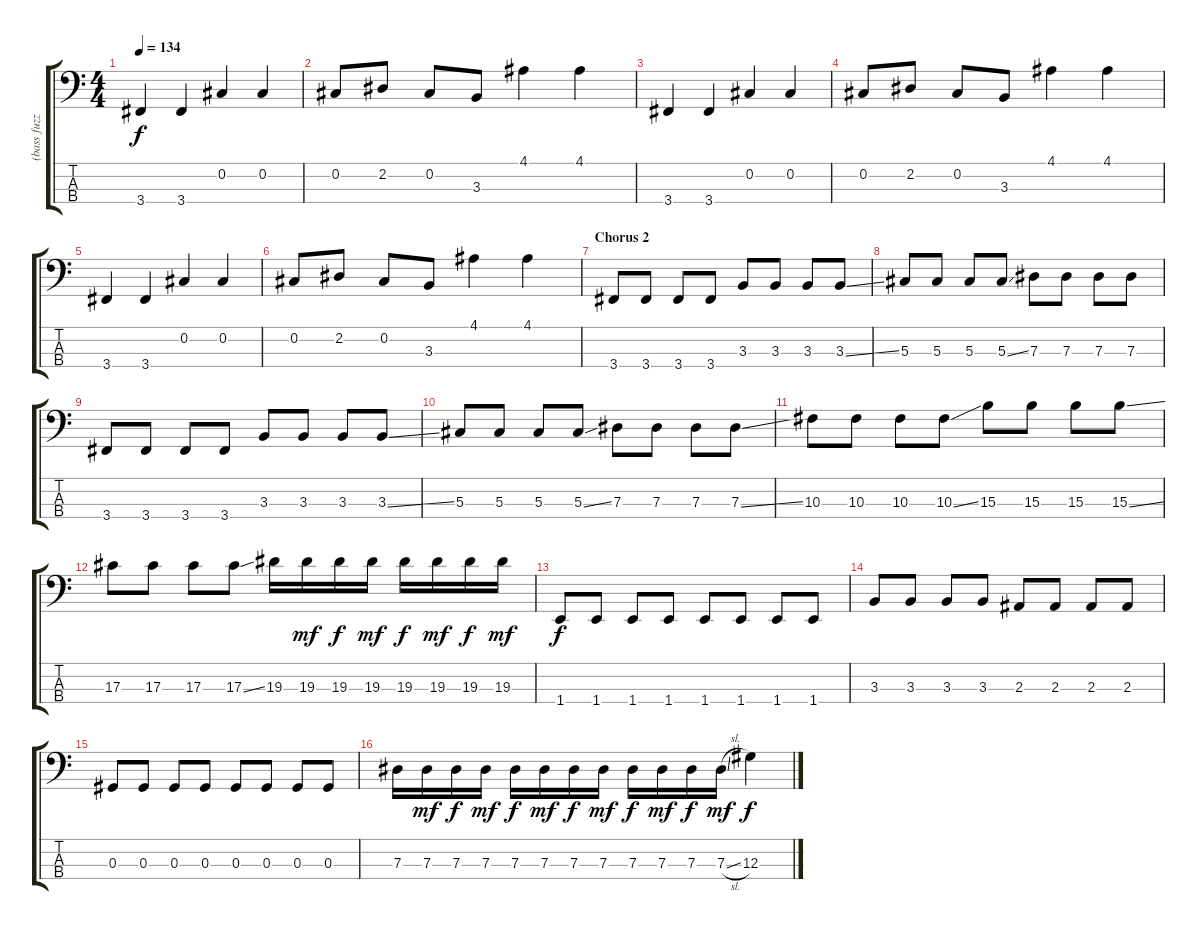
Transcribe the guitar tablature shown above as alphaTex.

\track ("(bass fuzz)" "(bass fuzz") {instrument distortionguitar}
\staff {score tabs}
\tuning (Gb2 Db2 Ab1 Eb1) {hide}
\ts (4 4)
\tempo 134
\clef f4
\ks c
3.4.4{dy f} 3.4.4 0.2.4 0.2.4 |
0.2.8 2.2.8 0.2.8 3.3.8 4.1.4 4.1.4 |
3.4.4 3.4.4 0.2.4 0.2.4 |
0.2.8 2.2.8 0.2.8 3.3.8 4.1.4 4.1.4 |
3.4.4 3.4.4 0.2.4 0.2.4 |
0.2.8 2.2.8 0.2.8 3.3.8 4.1.4 4.1.4 |
\section ("" "Chorus 2")
3.4.8 3.4.8 3.4.8 3.4.8 3.3.8 3.3.8 3.3.8 3.3{ss}.8 |
5.3.8 5.3.8 5.3.8 5.3{ss}.8 7.3.8 7.3.8 7.3.8 7.3.8 |
3.4.8 3.4.8 3.4.8 3.4.8 3.3.8 3.3.8 3.3.8 3.3{ss}.8 |
5.3.8 5.3.8 5.3.8 5.3{ss}.8 7.3.8 7.3.8 7.3.8 7.3{ss}.8 |
10.3.8 10.3.8 10.3.8 10.3{ss}.8 15.3.8 15.3.8 15.3.8 15.3{ss}.8 |
17.3.8 17.3.8 17.3.8 17.3{ss}.8 19.3.16 19.3.16{dy mf} 19.3.16{dy f} 19.3.16{dy mf} 19.3.16{dy f} 19.3.16{dy mf} 19.3.16{dy f} 19.3.16{dy mf} |
1.4.8{dy f} 1.4.8 1.4.8 1.4.8 1.4.8 1.4.8 1.4.8 1.4.8 |
3.3.8 3.3.8 3.3.8 3.3.8 2.3.8 2.3.8 2.3.8 2.3.8 |
0.3.8 0.3.8 0.3.8 0.3.8 0.3.8 0.3.8 0.3.8 0.3.8 |
7.3.16 7.3.16{dy mf} 7.3.16{dy f} 7.3.16{dy mf} 7.3.16{dy f} 7.3.16{dy mf} 7.3.16{dy f} 7.3.16{dy mf} 7.3.16{dy f} 7.3.16{dy mf} 7.3.16{dy f} 7.3{sl}.16{dy mf} 12.3.4{dy f}
